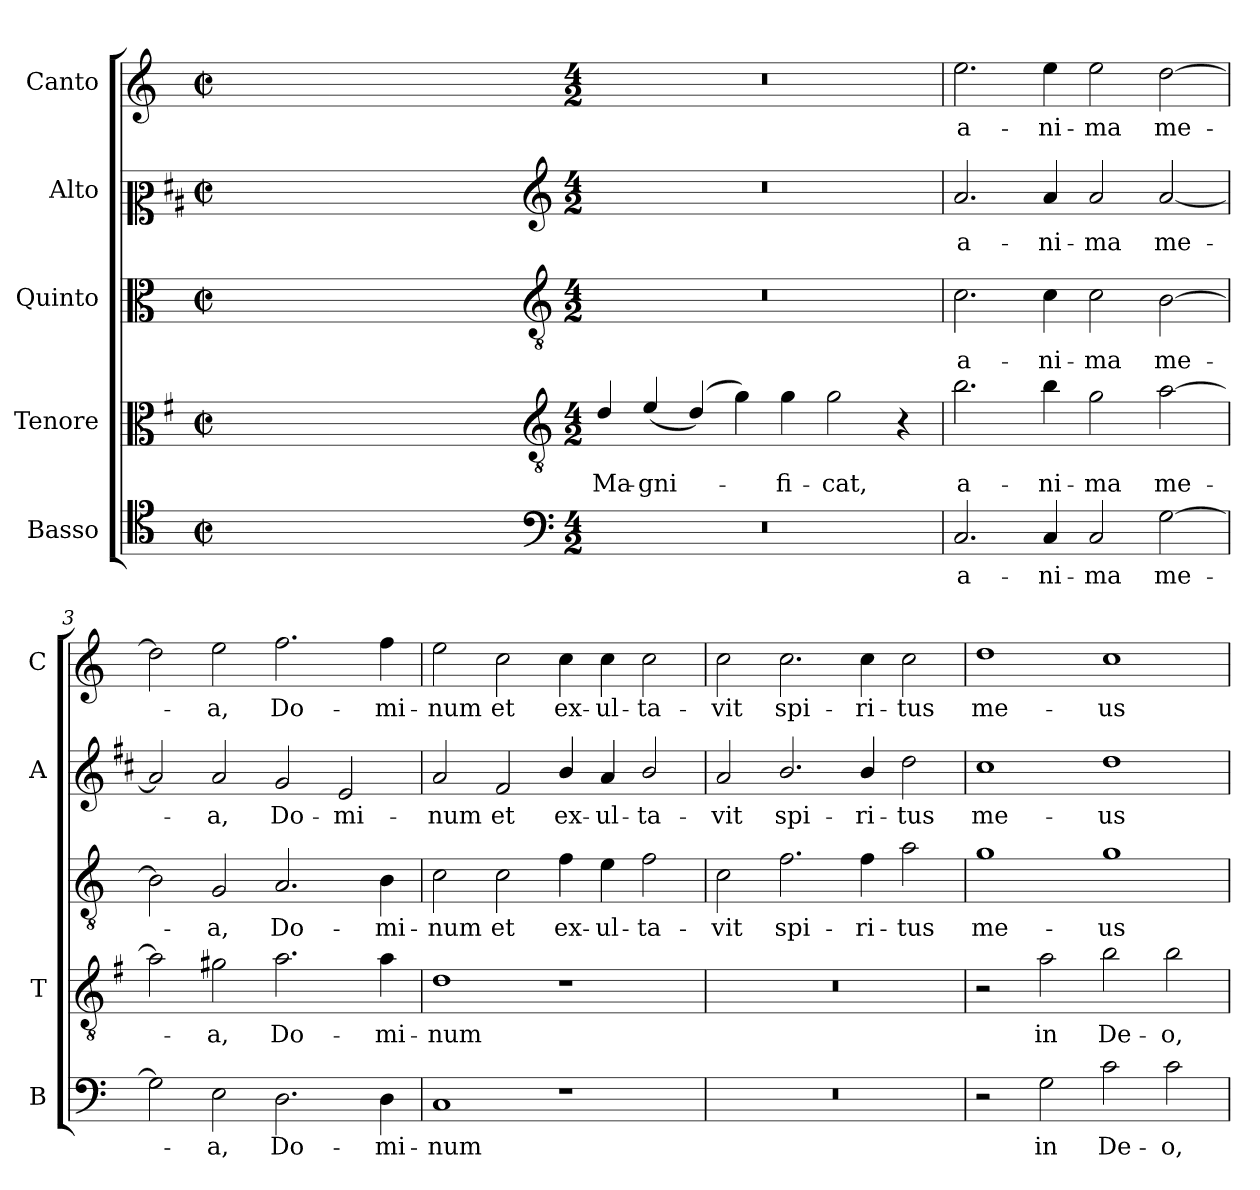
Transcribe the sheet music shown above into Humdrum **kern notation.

**kern	**text	**kern	**text	**kern	**text	**kern	**text	**kern	**text
*part5	*part5	*part4	*part4	*part3	*part3	*part2	*part2	*part1	*part1
*staff5	*staff5	*staff4	*staff4	*staff3	*staff3	*staff2	*staff2	*staff1	*staff1
*I"Basso	*	*I"Tenore	*	*I"Quinto	*	*I"Alto	*	*I"Canto	*
*I'B	*	*I'T	*	*	*	*I'A	*	*I'C	*
*clefC4	*	*clefC3	*	*clefC3	*	*clefC2	*	*clefG2	*
*	*	*ITrd4c7	*	*	*	*ITrd1c2	*	*	*
*k[]	*	*k[]	*	*k[]	*	*k[]	*	*k[]	*
*C:	*	*C:	*	*C:	*	*C:	*	*C:	*
*M2/2	*	*M2/2	*	*M2/2	*	*M2/2	*	*M2/2	*
*met(c|)	*	*met(c|)	*	*met(c|)	*	*met(c|)	*	*met(c|)	*
=	=	=	=	=	=	=	=	=	=
1ryy	.	1ryy	.	1ryy	.	1ryy	.	1ryy	.
=1X-	=1X-	=1X-	=1X-	=1X-	=1X-	=1X-	=1X-	=1X-	=1X-
4ryy	.	4ryy	.	4ryy	.	4ryy	.	4ryy	.
4ryy	.	4ryy	.	4ryy	.	4ryy	.	4ryy	.
4ryy	.	4ryy	.	4ryy	.	4ryy	.	4ryy	.
4ryy	.	4ryy	.	4ryy	.	4ryy	.	4ryy	.
=1-	=1-	=1-	=1-	=1-	=1-	=1-	=1-	=1-	=1-
*clefF4	*	*clefGv2	*	*clefGv2	*	*clefG2	*	*	*
*M4/2	*	*M4/2	*	*M4/2	*	*M4/2	*	*M4/2	*
!	!	!	!LO:LY:b	!	!	!	!	!	!
0r	.	4G/	Ma-	0r	.	0r	.	0r	.
!	!	!	!LO:LY:b	!	!	!	!	!	!
.	.	(<4A/	-gni-	.	.	.	.	.	.
.	.	(>4G/)	.	.	.	.	.	.	.
.	.	4c\)	.	.	.	.	.	.	.
!	!	!	!LO:LY:b	!	!	!	!	!	!
.	.	4c\	-fi-	.	.	.	.	.	.
!	!	!	!LO:LY:b	!	!	!	!	!	!
.	.	2c\	-cat,	.	.	.	.	.	.
.	.	4r	.	.	.	.	.	.	.
=2	=2	=2	=2	=2	=2	=2	=2	=2	=2
!	!LO:LY:b	!	!LO:LY:b	!	!LO:LY:b	!	!LO:LY:b	!	!LO:LY:b
2.C/	a-	2.e\	a-	2.c\	a-	2.g/	a-	2.ee\	a-
!	!LO:LY:b	!	!LO:LY:b	!	!LO:LY:b	!	!LO:LY:b	!	!LO:LY:b
4C/	-ni-	4e\	-ni-	4c\	-ni-	4g/	-ni-	4ee\	-ni-
!	!LO:LY:b	!	!LO:LY:b	!	!LO:LY:b	!	!LO:LY:b	!	!LO:LY:b
2C/	-ma	2c\	-ma	2c\	-ma	2g/	-ma	2ee\	-ma
!	!LO:LY:b	!	!LO:LY:b	!	!LO:LY:b	!	!LO:LY:b	!	!LO:LY:b
[2G\	me-	[2d\	me-	[2B\	me-	[2g/	me-	[2dd\	me-
=3	=3	=3	=3	=3	=3	=3	=3	=3	=3
2G\]	.	2d\]	.	2B\]	.	2g/]	.	2dd\]	.
!	!LO:LY:b	!	!LO:LY:b	!	!LO:LY:b	!	!LO:LY:b	!	!LO:LY:b
2E\	-a,	2c#X\	-a,	2G/	-a,	2g/	-a,	2ee\	-a,
!	!LO:LY:b	!	!LO:LY:b	!	!LO:LY:b	!	!LO:LY:b	!	!LO:LY:b
2.D\	Do-	2.d\	Do-	2.A/	Do-	2f/	Do-	2.ff\	Do-
!	!	!	!	!	!	!	!LO:LY:b	!	!
.	.	.	.	.	.	2d/	-mi-	.	.
!	!LO:LY:b	!	!LO:LY:b	!	!LO:LY:b	!	!	!	!LO:LY:b
4D\	-mi-	4d\	-mi-	4B\	-mi-	.	.	4ff\	-mi-
=4	=4	=4	=4	=4	=4	=4	=4	=4	=4
!	!LO:LY:b	!	!LO:LY:b	!	!LO:LY:b	!	!LO:LY:b	!	!LO:LY:b
1C	-num	1G	-num	2c\	-num	2g/	-num	2ee\	-num
!	!	!	!	!	!LO:LY:b	!	!LO:LY:b	!	!LO:LY:b
.	.	.	.	2c\	et	2e/	et	2cc\	et
!	!	!	!	!	!LO:LY:b	!	!LO:LY:b	!	!LO:LY:b
1r	.	1r	.	4f\	ex-	4a/	ex-	4cc\	ex-
!	!	!	!	!	!LO:LY:b	!	!LO:LY:b	!	!LO:LY:b
.	.	.	.	4e\	-ul-	4g/	-ul-	4cc\	-ul-
!	!	!	!	!	!LO:LY:b	!	!LO:LY:b	!	!LO:LY:b
.	.	.	.	2f\	-ta-	2a/	-ta-	2cc\	-ta-
!!LO:LB:g=z
=5	=5	=5	=5	=5	=5	=5	=5	=5	=5
!	!	!	!	!	!LO:LY:b	!	!LO:LY:b	!	!LO:LY:b
0r	.	0r	.	2c\	-vit	2g/	-vit	2cc\	-vit
!	!	!	!	!	!LO:LY:b	!	!LO:LY:b	!	!LO:LY:b
.	.	.	.	2.f\	spi-	2.a/	spi-	2.cc\	spi-
!	!	!	!	!	!LO:LY:b	!	!LO:LY:b	!	!LO:LY:b
.	.	.	.	4f\	-ri-	4a/	-ri-	4cc\	-ri-
!	!	!	!	!	!LO:LY:b	!	!LO:LY:b	!	!LO:LY:b
.	.	.	.	2a\	-tus	2cc\	-tus	2cc\	-tus
=6	=6	=6	=6	=6	=6	=6	=6	=6	=6
!	!	!	!	!	!LO:LY:b	!	!LO:LY:b	!	!LO:LY:b
2r	.	2r	.	1g	me-	1b	me-	1dd	me-
!	!LO:LY:b	!	!LO:LY:b	!	!	!	!	!	!
2G\	in	2d\	in	.	.	.	.	.	.
!	!LO:LY:b	!	!LO:LY:b	!	!LO:LY:b	!	!LO:LY:b	!	!LO:LY:b
2c\	De-	2e\	De-	1g	-us	1cc	-us	1cc	-us
!	!LO:LY:b	!	!LO:LY:b	!	!	!	!	!	!
2c\	-o,	2e\	-o,	.	.	.	.	.	.
=	=	=	=	=	=	=	=	=	=
*-	*-	*-	*-	*-	*-	*-	*-	*-	*-
